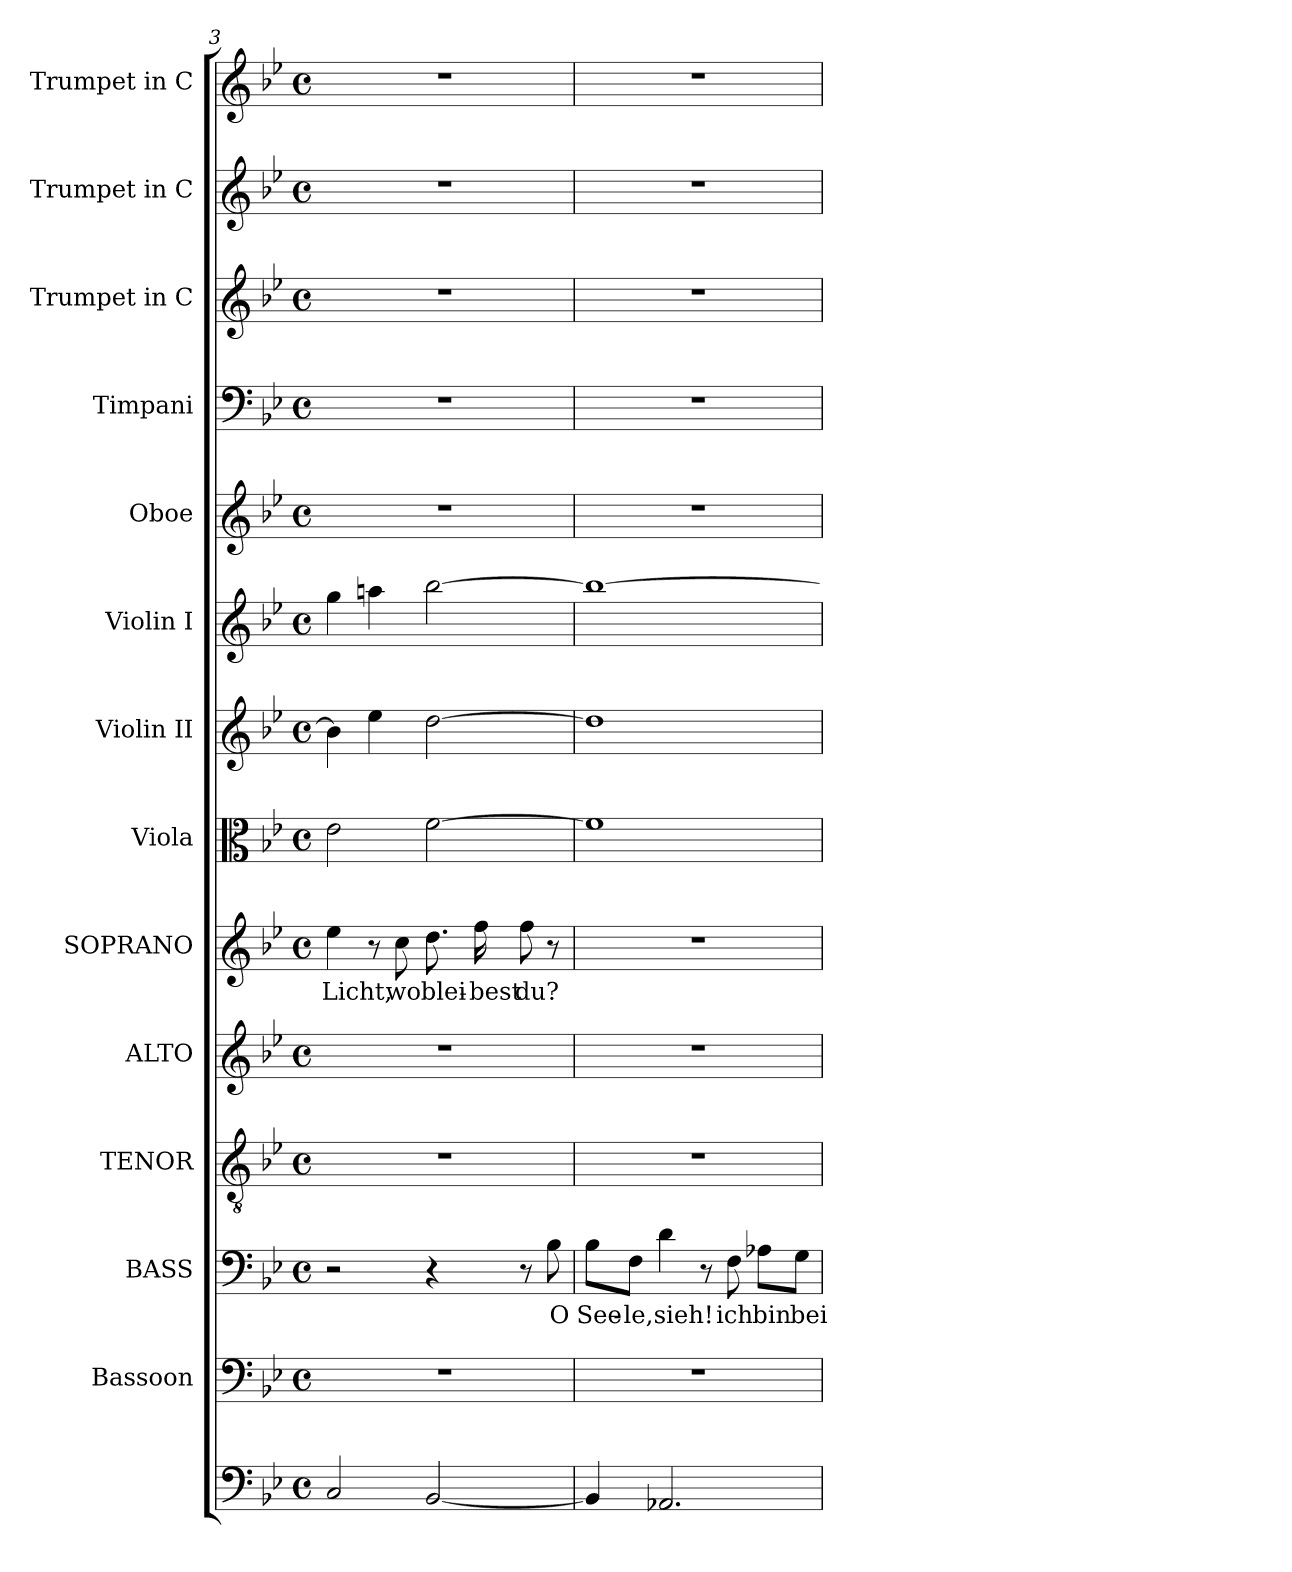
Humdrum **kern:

**kern	**kern	**kern	**text	**kern	**kern	**kern	**text	**kern	**kern	**kern	**kern	**kern	**kern	**kern	**kern
*part14	*part13	*part12	*part12	*part11	*part10	*part9	*part9	*part8	*part7	*part6	*part5	*part4	*part3	*part2	*part1
*staff14	*staff13	*staff12	*staff12	*staff11	*staff10	*staff9	*staff9	*staff8	*staff7	*staff6	*staff5	*staff4	*staff3	*staff2	*staff1
*	*I"Bassoon	*I"BASS	*	*I"TENOR	*I"ALTO	*I"SOPRANO	*	*I"Viola	*I"Violin II	*I"Violin I	*I"Oboe	*I"Timpani	*I"Trumpet in C	*I"Trumpet in C	*I"Trumpet in C
*	*	*	*	*	*I'Alto	*I'Soprano	*	*I'Viola	*I'Violin II	*I'Violin I	*I'Oboe	*I'Timp.	*	*	*
*clefF4	*clefF4	*clefF4	*	*clefGv2	*clefG2	*clefG2	*	*clefC3	*clefG2	*clefG2	*clefG2	*clefF4	*clefG2	*clefG2	*clefG2
*	*	*	*	*ITrd7c12	*	*	*	*	*	*	*	*	*	*	*
*k[b-e-]	*k[b-e-]	*k[b-e-]	*	*k[b-e-]	*k[b-e-]	*k[b-e-]	*	*k[b-e-]	*k[b-e-]	*k[b-e-]	*k[b-e-]	*k[b-e-]	*k[b-e-]	*k[b-e-]	*k[b-e-]
*B-:	*B-:	*B-:	*	*B-:	*B-:	*B-:	*	*B-:	*B-:	*B-:	*B-:	*B-:	*B-:	*B-:	*B-:
*M4/4	*M4/4	*M4/4	*	*M4/4	*M4/4	*M4/4	*	*M4/4	*M4/4	*M4/4	*M4/4	*M4/4	*M4/4	*M4/4	*M4/4
*met(c)	*met(c)	*met(c)	*	*met(c)	*met(c)	*met(c)	*	*met(c)	*met(c)	*met(c)	*met(c)	*met(c)	*met(c)	*met(c)	*met(c)
=3	=3	=3	=3	=3	=3	=3	=3	=3	=3	=3	=3	=3	=3	=3	=3
!	!	!	!	!	!	!	!LO:LY:b:color=#000000	!	!	!	!	!	!	!	!
2Ci/	1r	2r	.	1r	1r	4ee-i\	Licht,	2e-i\	4b-i\]	4ggi\	1r	1r	1r	1r	1r
.	.	.	.	.	.	8r	.	.	4ee-i\	4aani\	.	.	.	.	.
!	!	!	!	!	!	!	!LO:LY:b:color=#000000	!	!	!	!	!	!	!	!
.	.	.	.	.	.	8cci\	wo	.	.	.	.	.	.	.	.
!	!	!	!	!	!	!	!LO:LY:b:color=#000000	!	!	!	!	!	!	!	!
[2BB-i/	.	4r	.	.	.	8.ddi\	blei-	[2fi\	[2ddi\	[2bb-i\	.	.	.	.	.
!	!	!	!	!	!	!	!LO:LY:b:color=#000000	!	!	!	!	!	!	!	!
.	.	.	.	.	.	16ffi\	-best	.	.	.	.	.	.	.	.
!	!	!	!	!	!	!	!LO:LY:b:color=#000000	!	!	!	!	!	!	!	!
.	.	8r	.	.	.	8ffi\	du?	.	.	.	.	.	.	.	.
!	!	!	!LO:LY:b:color=#000000	!	!	!	!	!	!	!	!	!	!	!	!
.	.	8B-i\	O	.	.	8r	.	.	.	.	.	.	.	.	.
=4	=4	=4	=4	=4	=4	=4	=4	=4	=4	=4	=4	=4	=4	=4	=4
!	!	!	!LO:LY:b:color=#000000	!	!	!	!	!	!	!	!	!	!	!	!
4BB-i/]	1r	8B-i\L	See-	1r	1r	1r	.	1fi]	1ddi]	1bb-i_	1r	1r	1r	1r	1r
!	!	!	!LO:LY:b:color=#000000	!	!	!	!	!	!	!	!	!	!	!	!
.	.	8Fi\J	-le,	.	.	.	.	.	.	.	.	.	.	.	.
!	!	!	!LO:LY:b:color=#000000	!	!	!	!	!	!	!	!	!	!	!	!
2.AA-Xi/	.	4di\	sieh!	.	.	.	.	.	.	.	.	.	.	.	.
.	.	8r	.	.	.	.	.	.	.	.	.	.	.	.	.
!	!	!	!LO:LY:b:color=#000000	!	!	!	!	!	!	!	!	!	!	!	!
.	.	8Fi\	ich	.	.	.	.	.	.	.	.	.	.	.	.
!	!	!	!LO:LY:b:color=#000000	!	!	!	!	!	!	!	!	!	!	!	!
.	.	8A-Xi\L	bin	.	.	.	.	.	.	.	.	.	.	.	.
!	!	!	!LO:LY:b:color=#000000	!	!	!	!	!	!	!	!	!	!	!	!
.	.	8Gi\J	bei	.	.	.	.	.	.	.	.	.	.	.	.
=	=	=	=	=	=	=	=	=	=	=	=	=	=	=	=
*-	*-	*-	*-	*-	*-	*-	*-	*-	*-	*-	*-	*-	*-	*-	*-
